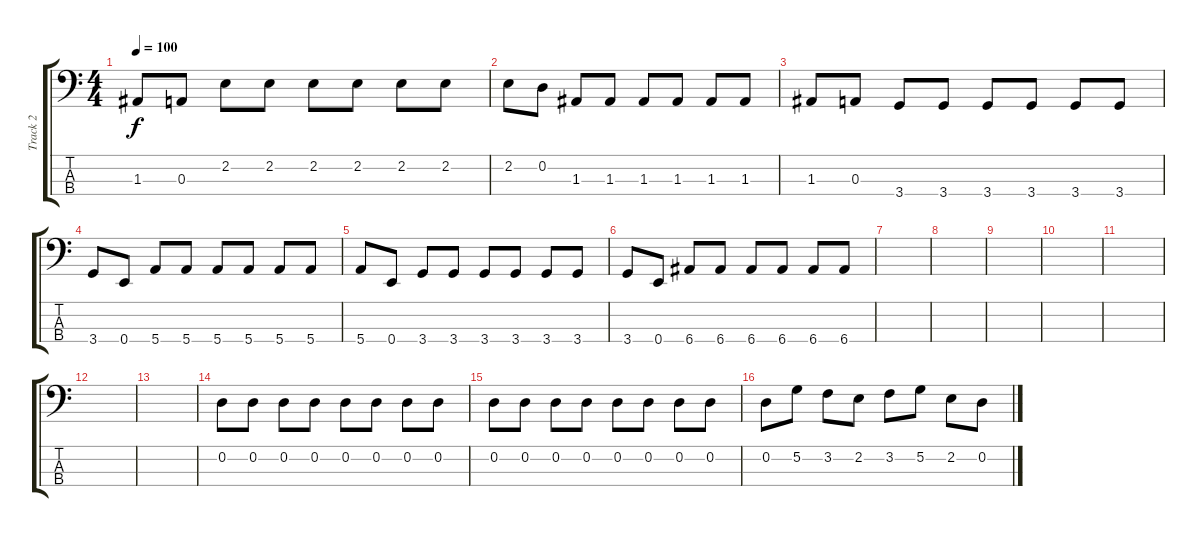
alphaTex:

\track ("Track 2" "Track 2") {instrument electricbasspick}
\staff {score tabs}
\tuning (G2 D2 A1 E1) {hide}
\ts (4 4)
\tempo 100
\clef f4
\ks c
1.3.8{dy f} 0.3.8 2.2.8 2.2.8 2.2.8 2.2.8 2.2.8 2.2.8 |
2.2.8 0.2.8 1.3.8 1.3.8 1.3.8 1.3.8 1.3.8 1.3.8 |
1.3.8 0.3.8 3.4.8 3.4.8 3.4.8 3.4.8 3.4.8 3.4.8 |
3.4.8 0.4.8 5.4.8 5.4.8 5.4.8 5.4.8 5.4.8 5.4.8 |
5.4.8 0.4.8 3.4.8 3.4.8 3.4.8 3.4.8 3.4.8 3.4.8 |
3.4.8 0.4.8 6.4.8 6.4.8 6.4.8 6.4.8 6.4.8 6.4.8 |
|
|
|
|
|
|
|
0.2.8 0.2.8 0.2.8 0.2.8 0.2.8 0.2.8 0.2.8 0.2.8 |
0.2.8 0.2.8 0.2.8 0.2.8 0.2.8 0.2.8 0.2.8 0.2.8 |
0.2.8 5.2.8 3.2.8 2.2.8 3.2.8 5.2.8 2.2.8 0.2.8
